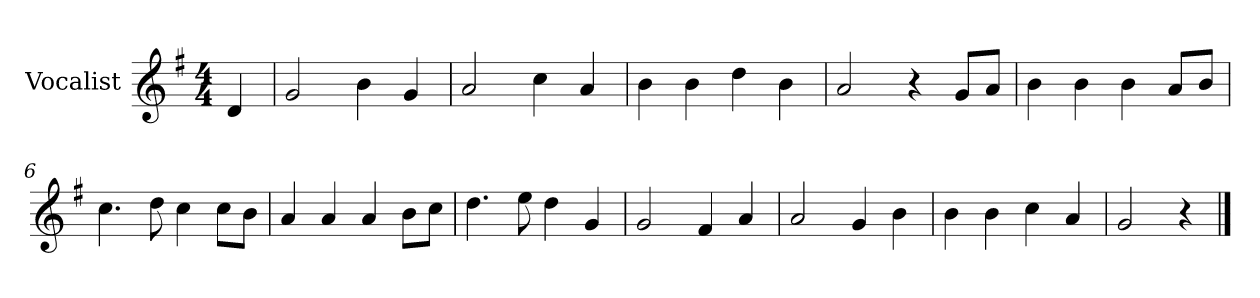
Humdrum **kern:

**kern
*part1
*staff1
*I"Vocalist
*k[f#]
*G:
*M4/4
=
4d
=1
2g
4b
4g
=2
2a
4cc
4a
=3
4b
4b
4dd
4b
=4
2a
4r
8gL
8aJ
=5
4b
4b
4b
8aL
8bJ
=6
4.cc
8dd
4cc
8ccL
8bJ
=7
4a
4a
4a
8bL
8ccJ
=8
4.dd
8ee
4dd
4g
=9
2g
4f#
4a
=10
2a
4g
4b
=11
4b
4b
4cc
4a
=12
2g
4r
==
*-
